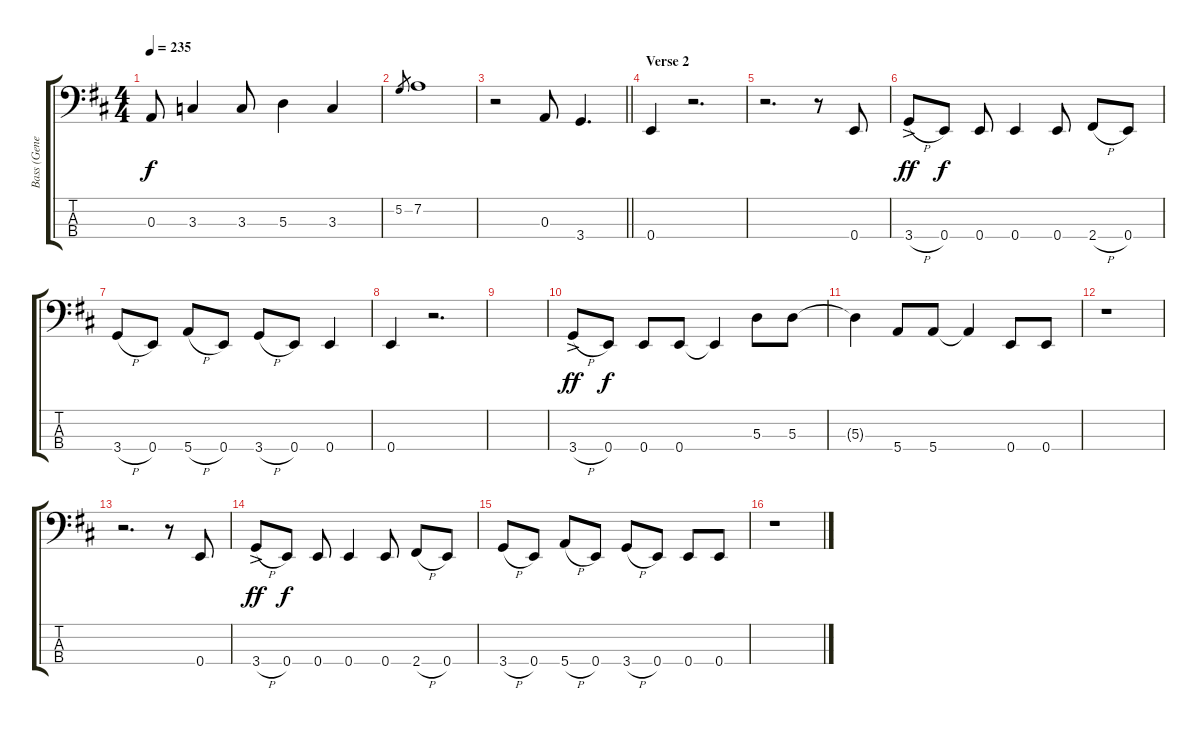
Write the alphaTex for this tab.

\track ("Bass (Gene Simmons)" "Bass (Gene") {instrument electricbassfinger}
\staff {score tabs}
\tuning (G2 D2 A1 E1) {hide}
\ts (4 4)
\tempo 235
\clef f4
\ks d
0.3{t}.8{dy f} 3.3.4 3.3.8 5.3.4 3.3.4 |
5.2.8{gr} 7.2.1 |
\barLineRight lightlight
r.2 0.3.8 3.4.4{d} |
\section ("" "Verse 2")
0.4.4 r.2{d} |
r.2{d} r.8 0.4.8 |
3.4{h ac}.8{dy ff} 0.4.8{dy f} 0.4.8 0.4.4 0.4.8 2.4{h}.8 0.4.8 |
3.4{h}.8 0.4.8 5.4{h}.8 0.4.8 3.4{h}.8 0.4.8 0.4.4 |
0.4.4 r.2{d} |
|
3.4{h ac}.8{dy ff} 0.4.8{dy f} 0.4.8 0.4.8 0.4{t}.4 5.3.8 5.3.8 |
5.3{t}.4 5.4.8 5.4.8 5.4{t}.4 0.4.8 0.4.8 |
r.1 |
r.2{d} r.8 0.4.8 |
3.4{h ac}.8{dy ff} 0.4.8{dy f} 0.4.8 0.4.4 0.4.8 2.4{h}.8 0.4.8 |
3.4{h}.8 0.4.8 5.4{h}.8 0.4.8 3.4{h}.8 0.4.8 0.4.8 0.4.8 |
r.1
